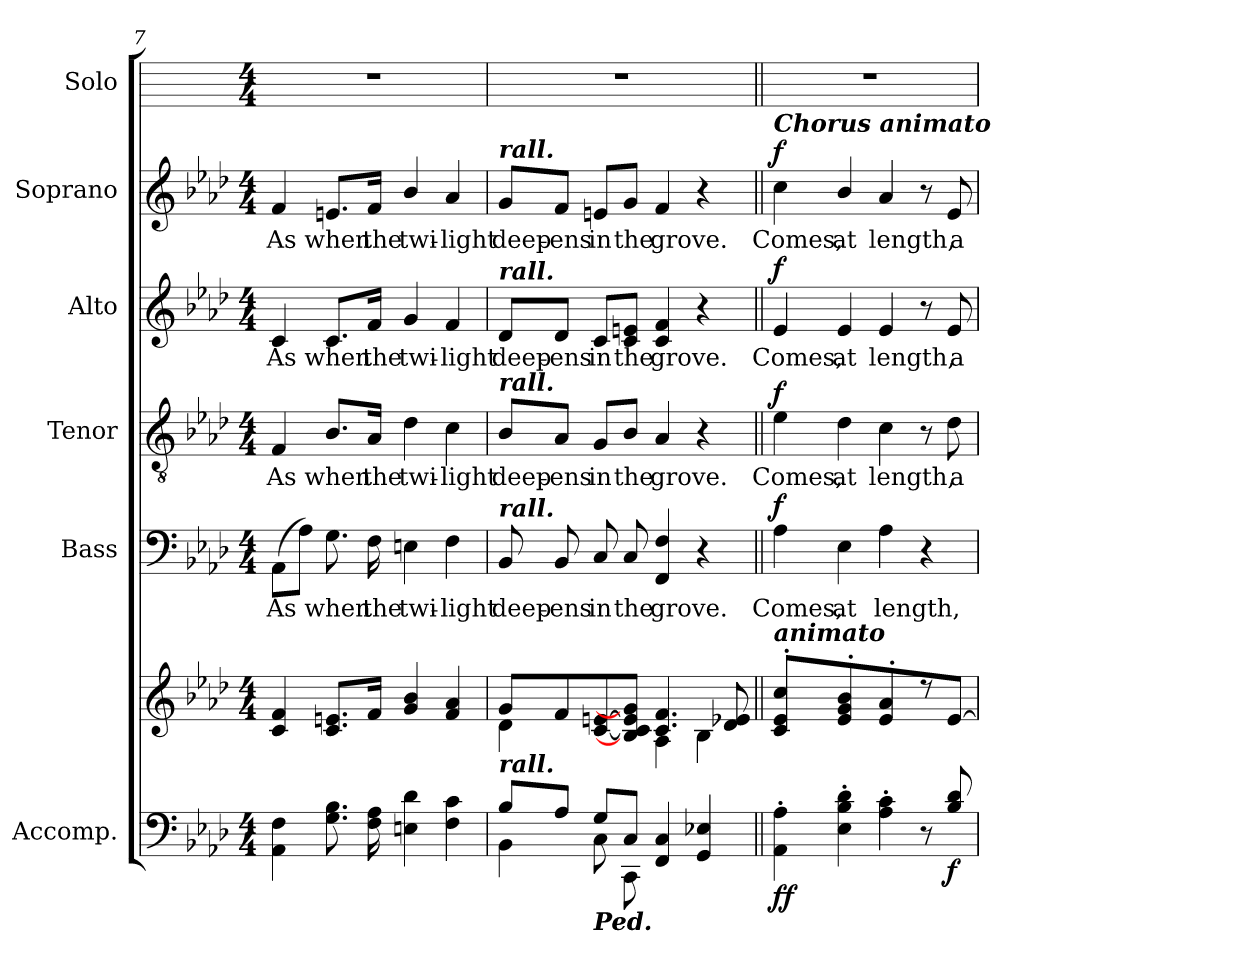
**kern	**kern	**dynam	**kern	**text	**dynam	**kern	**text	**dynam	**kern	**text	**dynam	**kern	**text	**dynam	**kern
*part6	*part6	*part6	*part5	*part5	*part5	*part4	*part4	*part4	*part3	*part3	*part3	*part2	*part2	*part2	*part1
*staff7	*staff6	*staff6/7	*staff5	*staff5	*staff5	*staff4	*staff4	*staff4	*staff3	*staff3	*staff3	*staff2	*staff2	*staff2	*staff1
*I"Accomp.	*	*	*I"Bass	*	*	*I"Tenor	*	*	*I"Alto	*	*	*I"Soprano	*	*	*I"Solo
*	*	*	*I'B	*	*	*I'T	*	*	*I'A	*	*	*I'S	*	*	*I'Solo
!!LO:LB:g=z
*clefF4	*clefG2	*	*clefF4	*	*	*clefGv2	*	*	*clefG2	*	*	*clefG2	*	*	*
*k[b-e-a-d-]	*k[b-e-a-d-]	*	*k[b-e-a-d-]	*	*	*k[b-e-a-d-]	*	*	*k[b-e-a-d-]	*	*	*k[b-e-a-d-]	*	*	*
*A-:	*A-:	*	*A-:	*	*	*A-:	*	*	*A-:	*	*	*A-:	*	*	*
*M4/4	*M4/4	*	*M4/4	*	*	*M4/4	*	*	*M4/4	*	*	*M4/4	*	*	*M4/4
=7	=7	=7	=7	=7	=7	=7	=7	=7	=7	=7	=7	=7	=7	=7	=7
*^	*^	*	*	*	*	*	*	*	*	*	*	*	*	*	*
!	!	!	!	!	!	!LO:LY:b	!	!	!LO:LY:b	!	!	!LO:LY:b	!	!	!LO:LY:b	!	!
1ryy	4AA-\ 4F\	4c/ 4f/	1ryy	.	(8AA-L	As	.	4F/	As	.	4c	As	.	4f	As	.	1r
.	.	.	.	.	8A-J)	.	.	.	.	.	.	.	.	.	.	.	.
!	!	!	!	!	!	!LO:LY:b	!	!	!LO:LY:b	!	!	!LO:LY:b	!	!	!LO:LY:b	!	!
.	8.G\ 8.B-\L	8.c/ 8.en/L	.	.	8.G	when	.	8.B-/L	when	.	8.c/L	when	.	8.en/L	when	.	.
!	!	!	!	!	!	!LO:LY:b	!	!	!LO:LY:b	!	!	!LO:LY:b	!	!	!LO:LY:b	!	!
.	16F\ 16A-\	16f/J	.	.	16F	the	.	16A-/Jk	the	.	16f/Jk	the	.	16f/Jk	the	.	.
!	!	!	!	!	!	!LO:LY:b	!	!	!LO:LY:b	!	!	!LO:LY:b	!	!	!LO:LY:b	!	!
.	4En\ 4d-\	4g/ 4b-/	.	.	4En	twi-	.	4d-\	twi-	.	4g/	twi-	.	4b-/	twi-	.	.
!	!	!	!	!	!	!LO:LY:b	!	!	!LO:LY:b	!	!	!LO:LY:b	!	!	!LO:LY:b	!	!
.	4F\ 4c\	4f/ 4a-/	.	.	4F	-light	.	4c\	-light	.	4f	-light	.	4a-	-light	.	.
=8	=8	=8	=8	=8	=8	=8	=8	=8	=8	=8	=8	=8	=8	=8	=8	=8	=8
!	!	!	!	!	!	!	!	!	!	!	!	!	!	!LO:TX:a:Bi:t=rall.	!	!	!
!	!	!	!	!	!	!	!	!	!	!	!LO:TX:a:Bi:t=rall.	!	!	!	!	!	!
!	!	!	!	!	!	!	!	!LO:TX:a:Bi:t=rall.	!	!	!	!	!	!	!	!	!
!	!	!	!	!	!LO:TX:a:Bi:t=rall.	!	!	!	!	!	!	!	!	!	!	!	!
!LO:TX:a:Bi:t=rall.	!	!	!	!	!	!	!	!	!	!	!	!	!	!	!	!	!
!	!	!	!	!	!	!LO:LY:b	!	!	!LO:LY:b	!	!	!LO:LY:b	!	!	!LO:LY:b	!	!
8B-/L	4BB-\	8g/	4d-\	.	8BB-	deep-	.	8B-/L	deep-	.	8d-/L	deep-	.	8g/L	deep-	.	1r
!	!	!	!	!	!	!LO:LY:b	!	!	!LO:LY:b	!	!	!LO:LY:b	!	!	!LO:LY:b	!	!
8A-/J	.	8f/	.	.	8BB-	-ens	.	8A-/J	-ens	.	8d-/J	-ens	.	8f/J	-ens	.	.
!LO:TX:b:Bi:t=Ped.	!	!	!	!	!	!	!	!	!	!	!	!	!	!	!	!	!
!	!	!	!	!	!	!LO:LY:b	!	!	!LO:LY:b	!	!	!LO:LY:b	!	!	!LO:LY:b	!	!
8G/L	8C\L	[8c/ [8en/	4ryy	.	8C	in	.	8G/L	in	.	8c/L	in	.	8en/L	in	.	.
!	!	!	!	!	!	!LO:LY:b	!	!	!LO:LY:b	!	!	!LO:LY:b	!	!	!LO:LY:b	!	!
8C/J	8CC\	8B-/] 8c/] 8e/] 8g/]J	.	.	8C	the	.	8B-/J	the	.	8c/ 8en/J	the	.	8g/J	the	.	.
!	!	!	!	!	!	!LO:LY:b	!	!	!LO:LY:b	!	!	!LO:LY:b	!	!	!LO:LY:b	!	!
2ryy	4FF/ 4C/	4.c/ 4.f/	4A-\	.	4FF 4F	grove.	.	4A-	grove.	.	4c 4f	grove.	.	4f	grove.	.	.
.	4GG/ 4E-X/	.	4B-\	.	4r	.	.	4r	.	.	4r	.	.	4r	.	.	.
.	.	8d-/ 8e-X/	.	.	.	.	.	.	.	.	.	.	.	.	.	.	.
=9||	=9||	=9||	=9||	=9||	=9||	=9||	=9||	=9||	=9||	=9||	=9||	=9||	=9||	=9||	=9||	=9||	=9||
*	*	*MM80	*	*	*	*	*	*	*	*	*	*	*	*	*	*	*
!	!	!	!	!	!	!	!	!	!	!	!	!	!	!LO:TX:a:Bi:t=Chorus animato	!	!	!
!	!	!LO:TX:a:Bi:t=animato	!	!	!	!	!	!	!	!	!	!	!	!	!	!	!
!	!	!	!	!LO:DY:b=2	!	!LO:LY:b	!	!	!LO:LY:b	!	!	!LO:LY:b	!	!	!LO:LY:b	!	!
!	!	!	!	!LO:DY:n=1:b	!	!	!LO:DY:b	!	!	!LO:DY:b	!	!	!LO:DY:b	!	!	!LO:DY:b	!
2.ryy	4AA-\' 4A-\'	4c/' 4e-/' 4cc/'	1ryy	f f	4A-	Comes,	f	4e-	Comes,	f	4e-	Comes,	f	4cc	Comes,	f	1r
!	!	!	!	!	!	!LO:LY:b	!	!	!LO:LY:b	!	!	!LO:LY:b	!	!	!LO:LY:b	!	!
.	4E-\' 4B-\' 4d-\'	4e-/' 4g/' 4b-/'	.	.	4E-\	at	.	4d-\	at	.	4e-/	at	.	4b-/	at	.	.
!	!	!	!	!	!	!LO:LY:b	!	!	!LO:LY:b	!	!	!LO:LY:b	!	!	!LO:LY:b	!	!
.	4A-\' 4c\'	4e-/' 4a-/'	.	.	4A-	length,	.	4c	length,	.	4e-	length,	.	4a-	length,	.	.
8r	4ryy	8r	.	.	4r	.	.	8r	.	.	8r	.	.	8r	.	.	.
!	!	!	!	!LO:DY:n=2:b=2	!	!	!	!	!LO:LY:b	!	!	!LO:LY:b	!	!	!LO:LY:b	!	!
8B-/ 8d-/	.	[8e-/J	.	f	.	.	.	8d-	a	.	8e-	a	.	8e-	a	.	.
*v	*v	*	*	*	*	*	*	*	*	*	*	*	*	*	*	*	*
*	*v	*v	*	*	*	*	*	*	*	*	*	*	*	*	*	*
=	=	=	=	=	=	=	=	=	=	=	=	=	=	=	=
*-	*-	*-	*-	*-	*-	*-	*-	*-	*-	*-	*-	*-	*-	*-	*-
